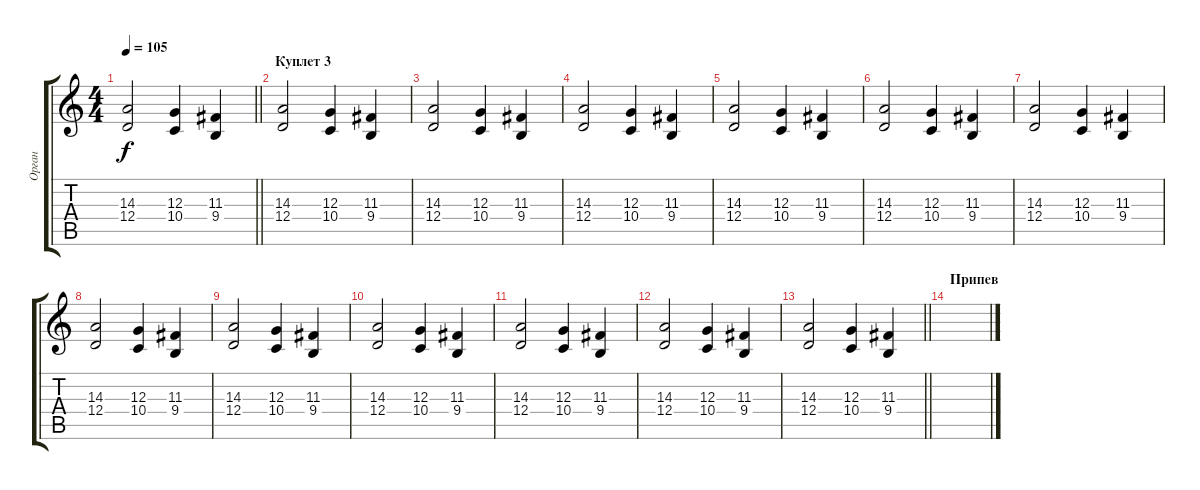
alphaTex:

\track ("Орган" "Орган") {instrument reedorgan}
\staff {score tabs}
\tuning (E4 B3 G3 D3 A2 E2) {hide}
\ts (4 4)
\tempo 105
\clef g2
\barLineRight lightlight
\ks c
(14.3 12.4).2{dy f} (12.3 10.4).4 (11.3 9.4).4 |
\section ("" "Куплет 3")
(14.3 12.4).2 (12.3 10.4).4 (11.3 9.4).4 |
(14.3 12.4).2 (12.3 10.4).4 (11.3 9.4).4 |
(14.3 12.4).2 (12.3 10.4).4 (11.3 9.4).4 |
(14.3 12.4).2 (12.3 10.4).4 (11.3 9.4).4 |
(14.3 12.4).2 (12.3 10.4).4 (11.3 9.4).4 |
(14.3 12.4).2 (12.3 10.4).4 (11.3 9.4).4 |
(14.3 12.4).2 (12.3 10.4).4 (11.3 9.4).4 |
(14.3 12.4).2 (12.3 10.4).4 (11.3 9.4).4 |
(14.3 12.4).2 (12.3 10.4).4 (11.3 9.4).4 |
(14.3 12.4).2 (12.3 10.4).4 (11.3 9.4).4 |
(14.3 12.4).2 (12.3 10.4).4 (11.3 9.4).4 |
\barLineRight lightlight
(14.3 12.4).2 (12.3 10.4).4 (11.3 9.4).4 |
\section ("" "Припев")
